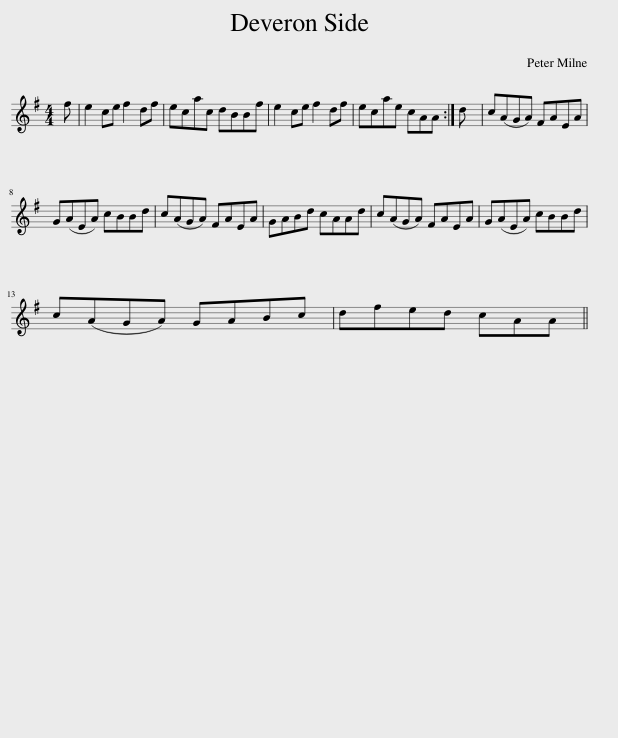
X:1
L:1/8
M:4/4
I:linebreak $
K:G
V:1 treble
V:1
 f | e2 ce f2 df | ecac dBBf | e2 ce f2 df | ecae cAA :| %5
 d | c(AGA) FAEA |$ G(AEA) cBBd | c(AGA) FAEA | GABd cAAd | %10
 c(AGA) FAEA | G(AEA) cBBd |$ c(AGA) GABc | dfed cAA || %14
